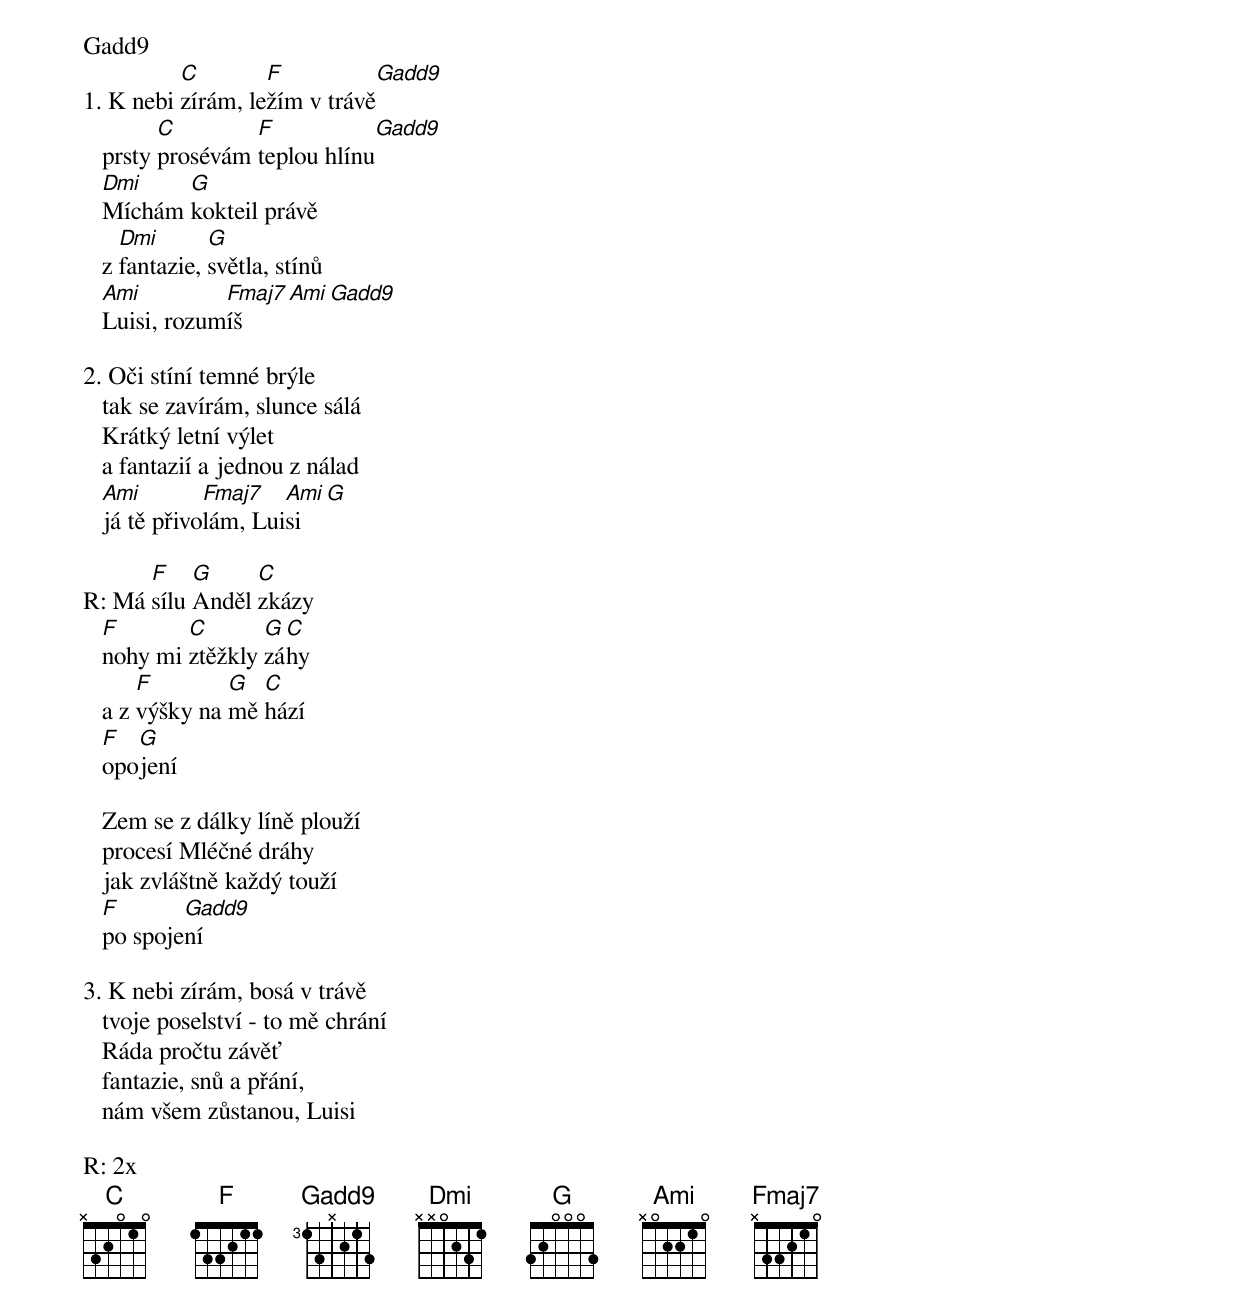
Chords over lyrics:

Gadd9
          C        F          Gadd9
1. K nebi zírám, ležím v trávě
         C        F           Gadd9
   prsty prosévám teplou hlínu
   Dmi    G
   Míchám kokteil právě
     Dmi       G
   z fantazie, světla, stínů
   Ami         Fmaj7 Ami  Gadd9
   Luisi, rozumíš

2. Oči stíní temné brýle
   tak se zavírám, slunce sálá
   Krátký letní výlet
   a fantazií a jednou z nálad
   Ami        Fmaj7   Ami G
   já tě přivolám, Luisi

      F    G     C
R: Má sílu Anděl zkázy
   F       C       G C
   nohy mi ztěžkly záhy
       F        G  C
   a z výšky na mě hází
   F  G
   opojení

   Zem se z dálky líně plouží
   procesí Mléčné dráhy
   jak zvláštně každý touží
   F       Gadd9
   po spojení

3. K nebi zírám, bosá v trávě
   tvoje poselství - to mě chrání
   Ráda pročtu závěť
   fantazie, snů a přání,
   nám všem zůstanou, Luisi

R: 2x
